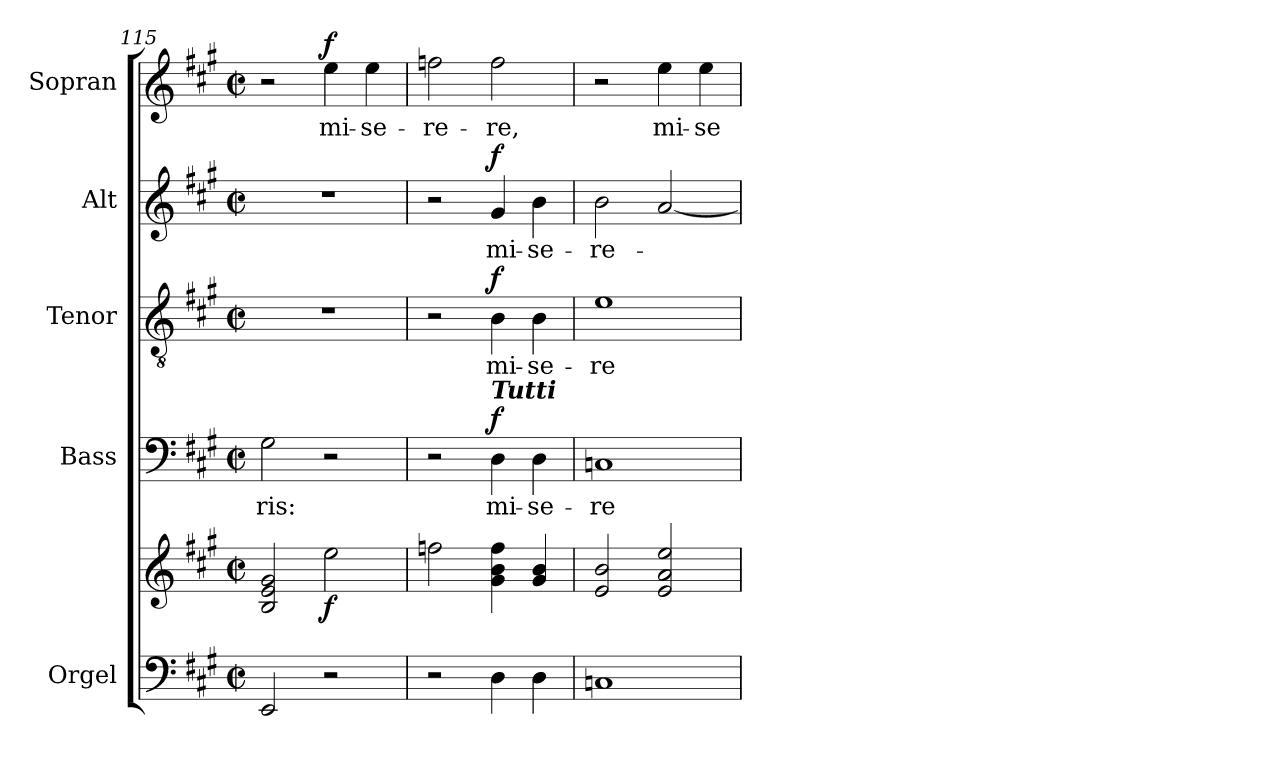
**kern	**kern	**dynam	**kern	**text	**dynam	**kern	**text	**dynam	**kern	**text	**dynam	**kern	**text	**dynam
*part5	*part5	*part5	*part4	*part4	*part4	*part3	*part3	*part3	*part2	*part2	*part2	*part1	*part1	*part1
*staff6	*staff5	*staff5/6	*staff4	*staff4	*staff4	*staff3	*staff3	*staff3	*staff2	*staff2	*staff2	*staff1	*staff1	*staff1
*I"Orgel	*	*	*I"Bass	*	*	*I"Tenor	*	*	*I"Alt	*	*	*I"Sopran	*	*
*I'Org.	*	*	*I'B.	*	*	*I'T.	*	*	*I'A.	*	*	*I'S.	*	*
*clefF4	*clefG2	*	*clefF4	*	*	*clefGv2	*	*	*clefG2	*	*	*clefG2	*	*
*k[f#c#g#]	*k[f#c#g#]	*	*k[f#c#g#]	*	*	*k[f#c#g#]	*	*	*k[f#c#g#]	*	*	*k[f#c#g#]	*	*
*A:	*A:	*	*A:	*	*	*A:	*	*	*A:	*	*	*A:	*	*
*M2/2	*M2/2	*	*M2/2	*	*	*M2/2	*	*	*M2/2	*	*	*M2/2	*	*
*met(c|)	*met(c|)	*	*met(c|)	*	*	*met(c|)	*	*	*met(c|)	*	*	*met(c|)	*	*
=115	=115	=115	=115	=115	=115	=115	=115	=115	=115	=115	=115	=115	=115	=115
!	!	!	!	!LO:LY:b	!	!	!	!	!	!	!	!	!	!
2EE/	2B/ 2e/ 2g#/	.	2G#\	-ris:	.	1r	.	.	1r	.	.	2r	.	.
!	!	!LO:DY:b	!	!	!	!	!	!	!	!	!	!	!LO:LY:b	!LO:DY:a
2r	2ee\	f	2r	.	.	.	.	.	.	.	.	4ee\	mi-	f
!	!	!	!	!	!	!	!	!	!	!	!	!	!LO:LY:b	!
.	.	.	.	.	.	.	.	.	.	.	.	4ee\	-se-	.
=116	=116	=116	=116	=116	=116	=116	=116	=116	=116	=116	=116	=116	=116	=116
!	!	!	!	!	!	!	!	!	!	!	!	!	!LO:LY:b	!
2r	2ffn\	.	2r	.	.	2r	.	.	2r	.	.	2ffn\	-re-	.
!	!	!	!LO:TX:a:Bi:t=Tutti	!	!	!	!	!	!	!	!	!	!	!
!	!	!	!	!LO:LY:b	!LO:DY:a	!	!LO:LY:b	!LO:DY:a	!	!LO:LY:b	!LO:DY:a	!	!LO:LY:b	!
4D\	4g#\ 4b\ 4ff\	.	4D\	mi-	f	4B\	mi-	f	4g#/	mi-	f	2ff\	-re,	.
!	!	!	!	!LO:LY:b	!	!	!LO:LY:b	!	!	!LO:LY:b	!	!	!	!
4D\	4g#/ 4b/	.	4D\	-se-	.	4B\	-se-	.	4b\	-se-	.	.	.	.
=117	=117	=117	=117	=117	=117	=117	=117	=117	=117	=117	=117	=117	=117	=117
!	!	!	!	!LO:LY:b	!	!	!LO:LY:b	!	!	!LO:LY:b	!	!	!	!
1Cn	2e/ 2b/	.	1Cn	-re-	.	1e	-re-	.	2b\	-re-	.	2r	.	.
!	!	!	!	!	!	!	!	!	!	!	!	!	!LO:LY:b	!
.	2e/ 2a/ 2ee/	.	.	.	.	.	.	.	[2a/	.	.	4ee\	mi-	.
!	!	!	!	!	!	!	!	!	!	!	!	!	!LO:LY:b	!
.	.	.	.	.	.	.	.	.	.	.	.	4ee\	-se-	.
=	=	=	=	=	=	=	=	=	=	=	=	=	=	=
*-	*-	*-	*-	*-	*-	*-	*-	*-	*-	*-	*-	*-	*-	*-
